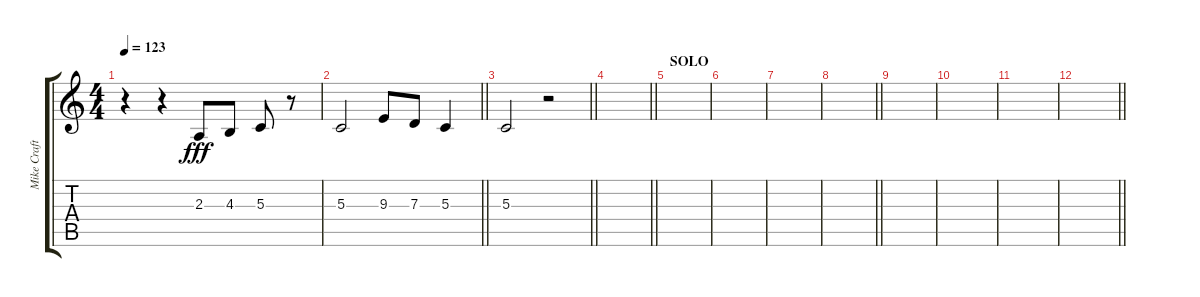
\track ("Mike Craft - Vocal" "Mike Craft") {instrument altosax}
\staff {score tabs}
\tuning (E4 B3 G3 D3 A2 E2) {hide}
\ts (4 4)
\tempo 123
\clef g2
\ks c
r.4{dy ff} r.4 2.3.8{dy fff} 4.3.8 5.3.8 r.8 |
\barLineRight lightlight
5.3.2 9.3.8 7.3.8 5.3.4 |
\barLineRight lightlight
5.3.2 r.2 |
\barLineRight lightlight
|
\section ("" "SOLO")
|
|
|
\barLineRight lightlight
|
|
|
|
\barLineRight lightlight
